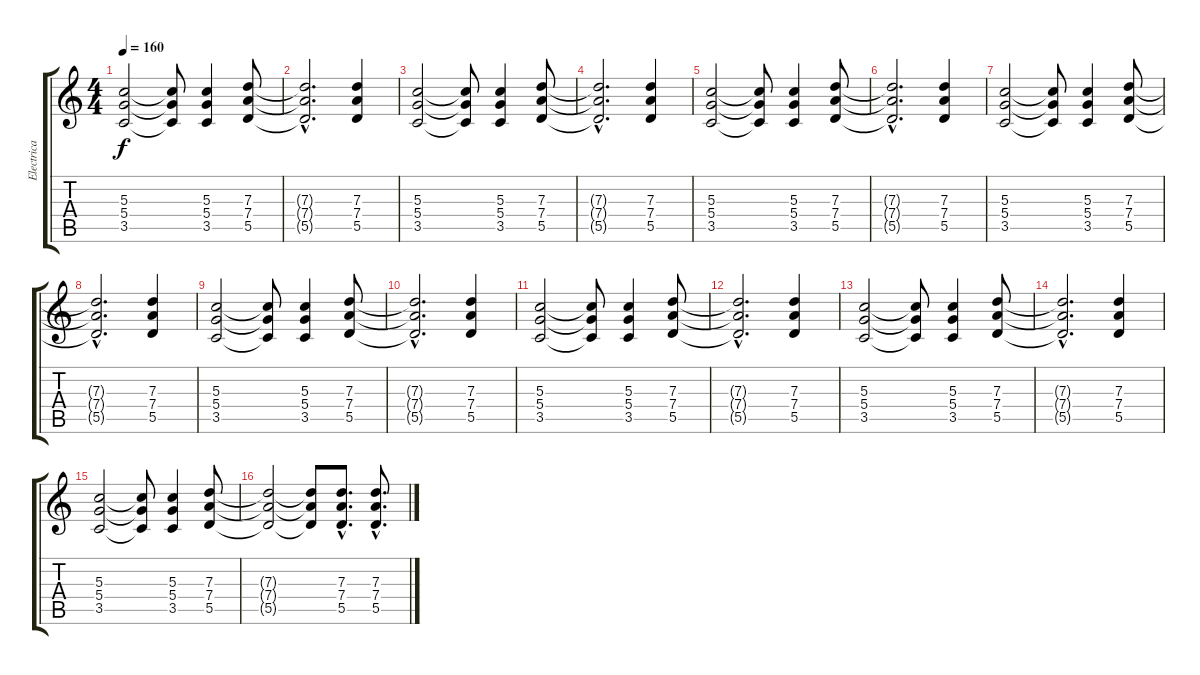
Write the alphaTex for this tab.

\track ("Electrica" "Electrica") {instrument distortionguitar}
\staff {score tabs}
\tuning (E4 B3 G3 D3 A2 E2) {hide}
\ts (4 4)
\tempo 160
\clef g2
\ks c
(5.3 5.4 3.5).2{dy f} (5.3{t} 5.4{t} 3.5{t}).8 (5.3 5.4 3.5).4 (7.3 7.4 5.5).8 |
(7.3{hac t} 7.4{hac t} 5.5{hac t}).2{d} (7.3 7.4 5.5).4 |
(5.3 5.4 3.5).2 (5.3{t} 5.4{t} 3.5{t}).8 (5.3 5.4 3.5).4 (7.3 7.4 5.5).8 |
(7.3{hac t} 7.4{hac t} 5.5{hac t}).2{d} (7.3 7.4 5.5).4 |
(5.3 5.4 3.5).2 (5.3{t} 5.4{t} 3.5{t}).8 (5.3 5.4 3.5).4 (7.3 7.4 5.5).8 |
(7.3{hac t} 7.4{hac t} 5.5{hac t}).2{d} (7.3 7.4 5.5).4 |
(5.3 5.4 3.5).2 (5.3{t} 5.4{t} 3.5{t}).8 (5.3 5.4 3.5).4 (7.3 7.4 5.5).8 |
(7.3{hac t} 7.4{hac t} 5.5{hac t}).2{d} (7.3 7.4 5.5).4 |
(5.3 5.4 3.5).2 (5.3{t} 5.4{t} 3.5{t}).8 (5.3 5.4 3.5).4 (7.3 7.4 5.5).8 |
(7.3{hac t} 7.4{hac t} 5.5{hac t}).2{d} (7.3 7.4 5.5).4 |
(5.3 5.4 3.5).2 (5.3{t} 5.4{t} 3.5{t}).8 (5.3 5.4 3.5).4 (7.3 7.4 5.5).8 |
(7.3{hac t} 7.4{hac t} 5.5{hac t}).2{d} (7.3 7.4 5.5).4 |
(5.3 5.4 3.5).2 (5.3{t} 5.4{t} 3.5{t}).8 (5.3 5.4 3.5).4 (7.3 7.4 5.5).8 |
(7.3{hac t} 7.4{hac t} 5.5{hac t}).2{d} (7.3 7.4 5.5).4 |
(5.3 5.4 3.5).2 (5.3{t} 5.4{t} 3.5{t}).8 (5.3 5.4 3.5).4 (7.3 7.4 5.5).8 |
(7.3{t} 7.4{t} 5.5{t}).2 (7.3{t} 7.4{t} 5.5{t}).8 (7.3{hac} 7.4{hac} 5.5{hac}).8{d} (7.3{hac} 7.4{hac} 5.5{hac}).8{d}
